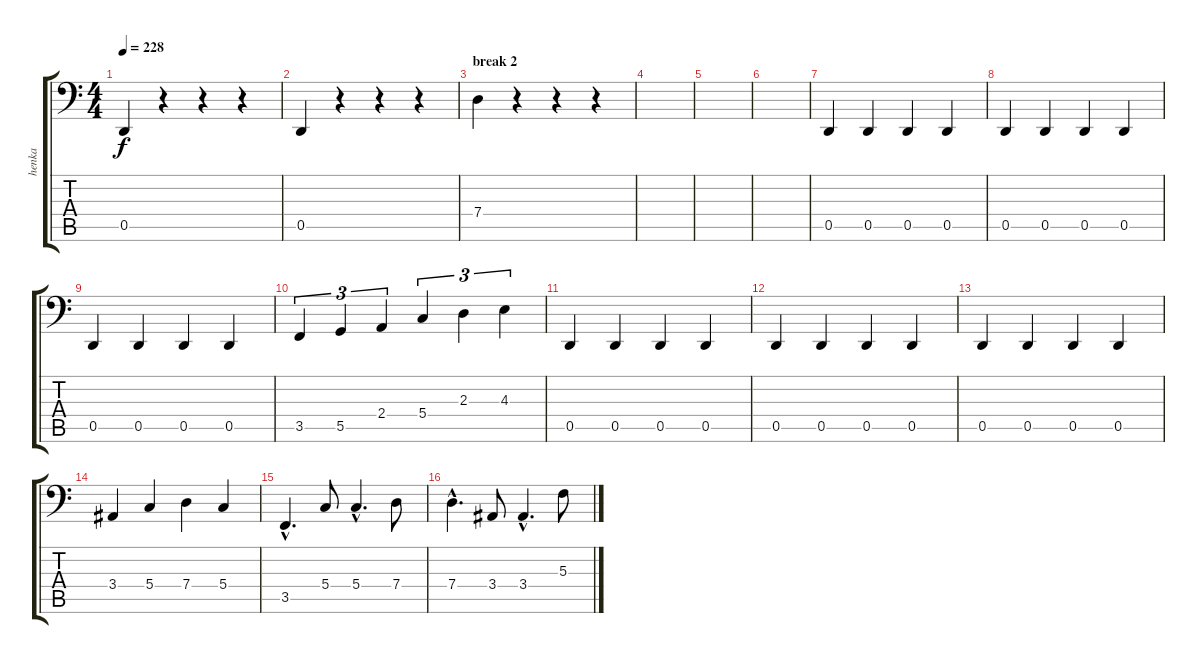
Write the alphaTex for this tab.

\track ("henka" "henka") {instrument electricbasspick}
\staff {score tabs}
\tuning (A2 E2 C2 G1 D1 A0) {hide}
\ts (4 4)
\tempo 228
\clef f4
\ks c
0.5.4{dy f} r.4 r.4 r.4 |
0.5.4 r.4 r.4 r.4 |
\section ("" "break 2")
7.4.4 r.4 r.4 r.4 |
|
|
|
0.5.4 0.5.4 0.5.4 0.5.4 |
0.5.4 0.5.4 0.5.4 0.5.4 |
0.5.4 0.5.4 0.5.4 0.5.4 |
3.5.4{tu (3 2)} 5.5.4{tu (3 2)} 2.4.4{tu (3 2)} 5.4.4{tu (3 2)} 2.3.4{tu (3 2)} 4.3.4{tu (3 2)} |
0.5.4 0.5.4 0.5.4 0.5.4 |
0.5.4 0.5.4 0.5.4 0.5.4 |
0.5.4 0.5.4 0.5.4 0.5.4 |
3.4.4 5.4.4 7.4.4 5.4.4 |
3.5{hac}.4{d} 5.4.8 5.4{hac}.4{d} 7.4.8 |
7.4{hac}.4{d} 3.4.8 3.4{hac}.4{d} 5.3.8
